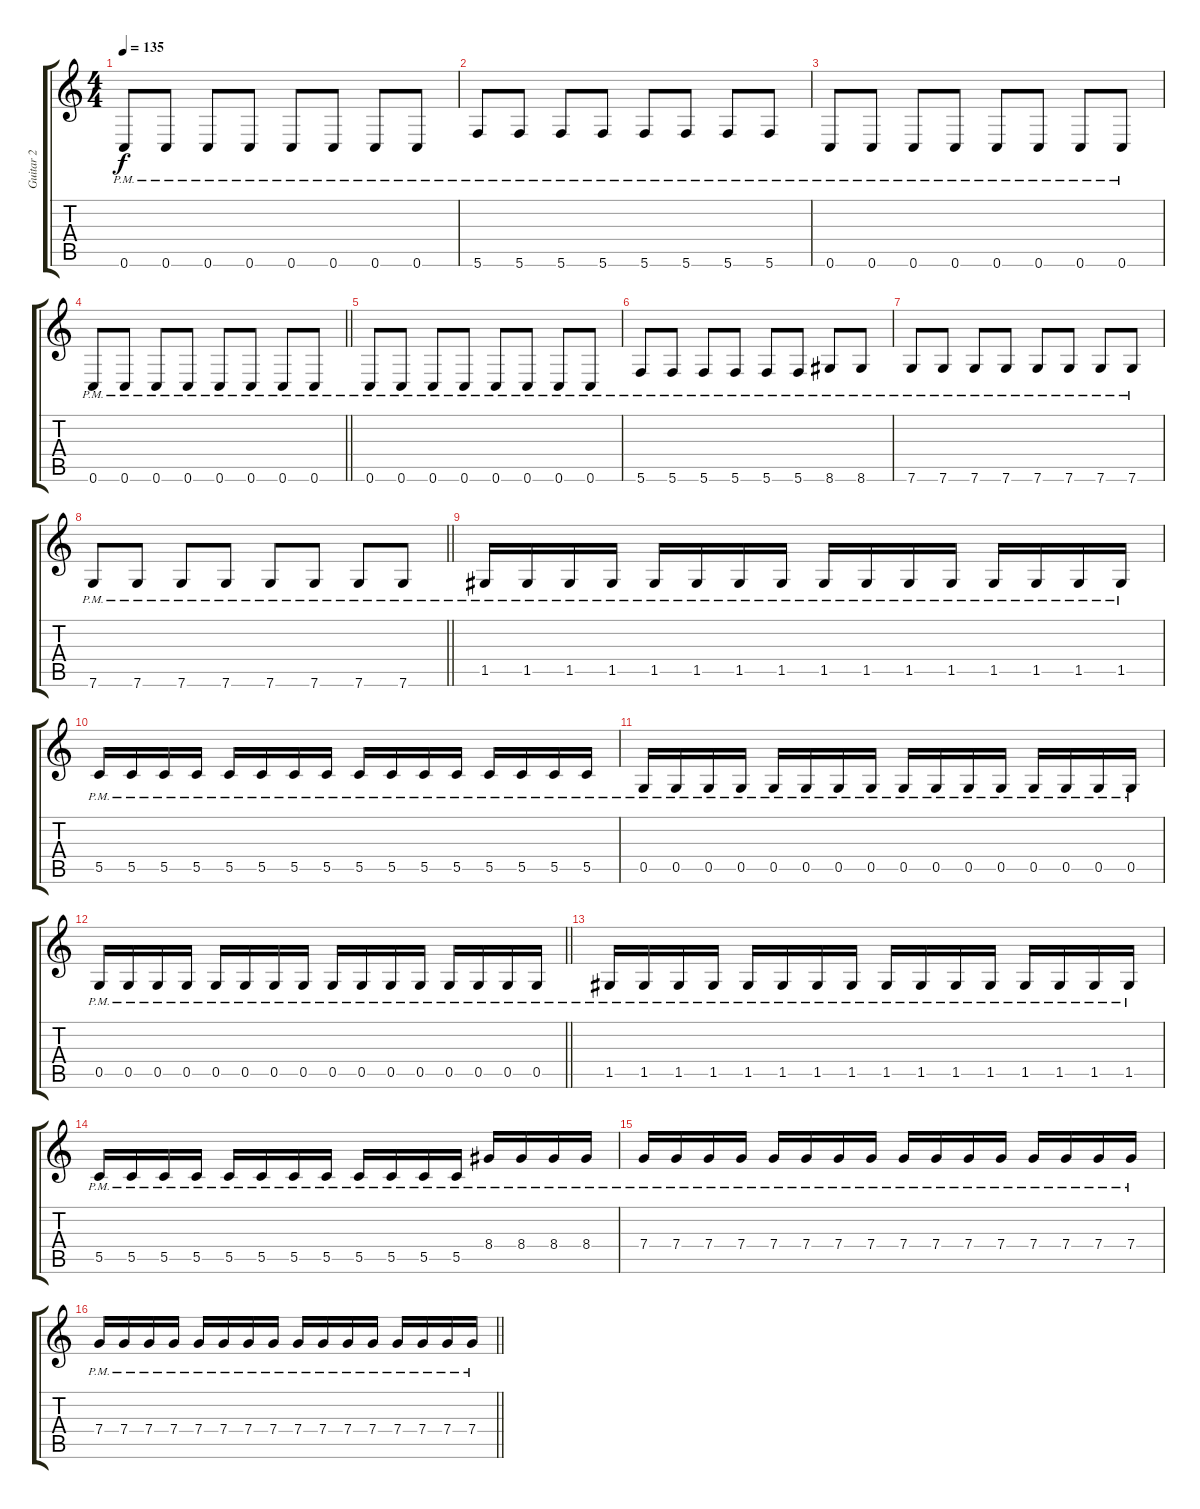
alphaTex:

\track ("Guitar 2" "Guitar 2") {instrument distortionguitar}
\staff {score tabs}
\tuning (D4 A3 F3 C3 G2 C2) {hide}
\ts (4 4)
\tempo 135
\clef g2
\ks c
0.6{pm}.8{dy f} 0.6{pm}.8 0.6{pm}.8 0.6{pm}.8 0.6{pm}.8 0.6{pm}.8 0.6{pm}.8 0.6{pm}.8 |
5.6{pm}.8 5.6{pm}.8 5.6{pm}.8 5.6{pm}.8 5.6{pm}.8 5.6{pm}.8 5.6{pm}.8 5.6{pm}.8 |
0.6{pm}.8 0.6{pm}.8 0.6{pm}.8 0.6{pm}.8 0.6{pm}.8 0.6{pm}.8 0.6{pm}.8 0.6{pm}.8 |
\barLineRight lightlight
0.6{pm}.8 0.6{pm}.8 0.6{pm}.8 0.6{pm}.8 0.6{pm}.8 0.6{pm}.8 0.6{pm}.8 0.6{pm}.8 |
0.6{pm}.8 0.6{pm}.8 0.6{pm}.8 0.6{pm}.8 0.6{pm}.8 0.6{pm}.8 0.6{pm}.8 0.6{pm}.8 |
5.6{pm}.8 5.6{pm}.8 5.6{pm}.8 5.6{pm}.8 5.6{pm}.8 5.6{pm}.8 8.6{pm}.8 8.6{pm}.8 |
7.6{pm}.8 7.6{pm}.8 7.6{pm}.8 7.6{pm}.8 7.6{pm}.8 7.6{pm}.8 7.6{pm}.8 7.6{pm}.8 |
\barLineRight lightlight
7.6{pm}.8 7.6{pm}.8 7.6{pm}.8 7.6{pm}.8 7.6{pm}.8 7.6{pm}.8 7.6{pm}.8 7.6{pm}.8 |
1.5{pm}.16{balance 11} 1.5{pm}.16 1.5{pm}.16 1.5{pm}.16 1.5{pm}.16 1.5{pm}.16 1.5{pm}.16 1.5{pm}.16 1.5{pm}.16 1.5{pm}.16 1.5{pm}.16 1.5{pm}.16 1.5{pm}.16 1.5{pm}.16 1.5{pm}.16 1.5{pm}.16 |
5.5{pm}.16 5.5{pm}.16 5.5{pm}.16 5.5{pm}.16 5.5{pm}.16 5.5{pm}.16 5.5{pm}.16 5.5{pm}.16 5.5{pm}.16 5.5{pm}.16 5.5{pm}.16 5.5{pm}.16 5.5{pm}.16 5.5{pm}.16 5.5{pm}.16 5.5{pm}.16 |
0.5{pm}.16 0.5{pm}.16 0.5{pm}.16 0.5{pm}.16 0.5{pm}.16 0.5{pm}.16 0.5{pm}.16 0.5{pm}.16 0.5{pm}.16 0.5{pm}.16 0.5{pm}.16 0.5{pm}.16 0.5{pm}.16 0.5{pm}.16 0.5{pm}.16 0.5{pm}.16 |
\barLineRight lightlight
0.5{pm}.16 0.5{pm}.16 0.5{pm}.16 0.5{pm}.16 0.5{pm}.16 0.5{pm}.16 0.5{pm}.16 0.5{pm}.16 0.5{pm}.16 0.5{pm}.16 0.5{pm}.16 0.5{pm}.16 0.5{pm}.16 0.5{pm}.16 0.5{pm}.16 0.5{pm}.16 |
1.5{pm}.16 1.5{pm}.16 1.5{pm}.16 1.5{pm}.16 1.5{pm}.16 1.5{pm}.16 1.5{pm}.16 1.5{pm}.16 1.5{pm}.16 1.5{pm}.16 1.5{pm}.16 1.5{pm}.16 1.5{pm}.16 1.5{pm}.16 1.5{pm}.16 1.5{pm}.16 |
5.5{pm}.16 5.5{pm}.16 5.5{pm}.16 5.5{pm}.16 5.5{pm}.16 5.5{pm}.16 5.5{pm}.16 5.5{pm}.16 5.5{pm}.16 5.5{pm}.16 5.5{pm}.16 5.5{pm}.16 8.4{pm}.16 8.4{pm}.16 8.4{pm}.16 8.4{pm}.16 |
7.4{pm}.16 7.4{pm}.16 7.4{pm}.16 7.4{pm}.16 7.4{pm}.16 7.4{pm}.16 7.4{pm}.16 7.4{pm}.16 7.4{pm}.16 7.4{pm}.16 7.4{pm}.16 7.4{pm}.16 7.4{pm}.16 7.4{pm}.16 7.4{pm}.16 7.4{pm}.16 |
\barLineRight lightlight
7.4{pm}.16 7.4{pm}.16 7.4{pm}.16 7.4{pm}.16 7.4{pm}.16 7.4{pm}.16 7.4{pm}.16 7.4{pm}.16 7.4{pm}.16 7.4{pm}.16 7.4{pm}.16 7.4{pm}.16 7.4{pm}.16 7.4{pm}.16 7.4{pm}.16 7.4{pm}.16
